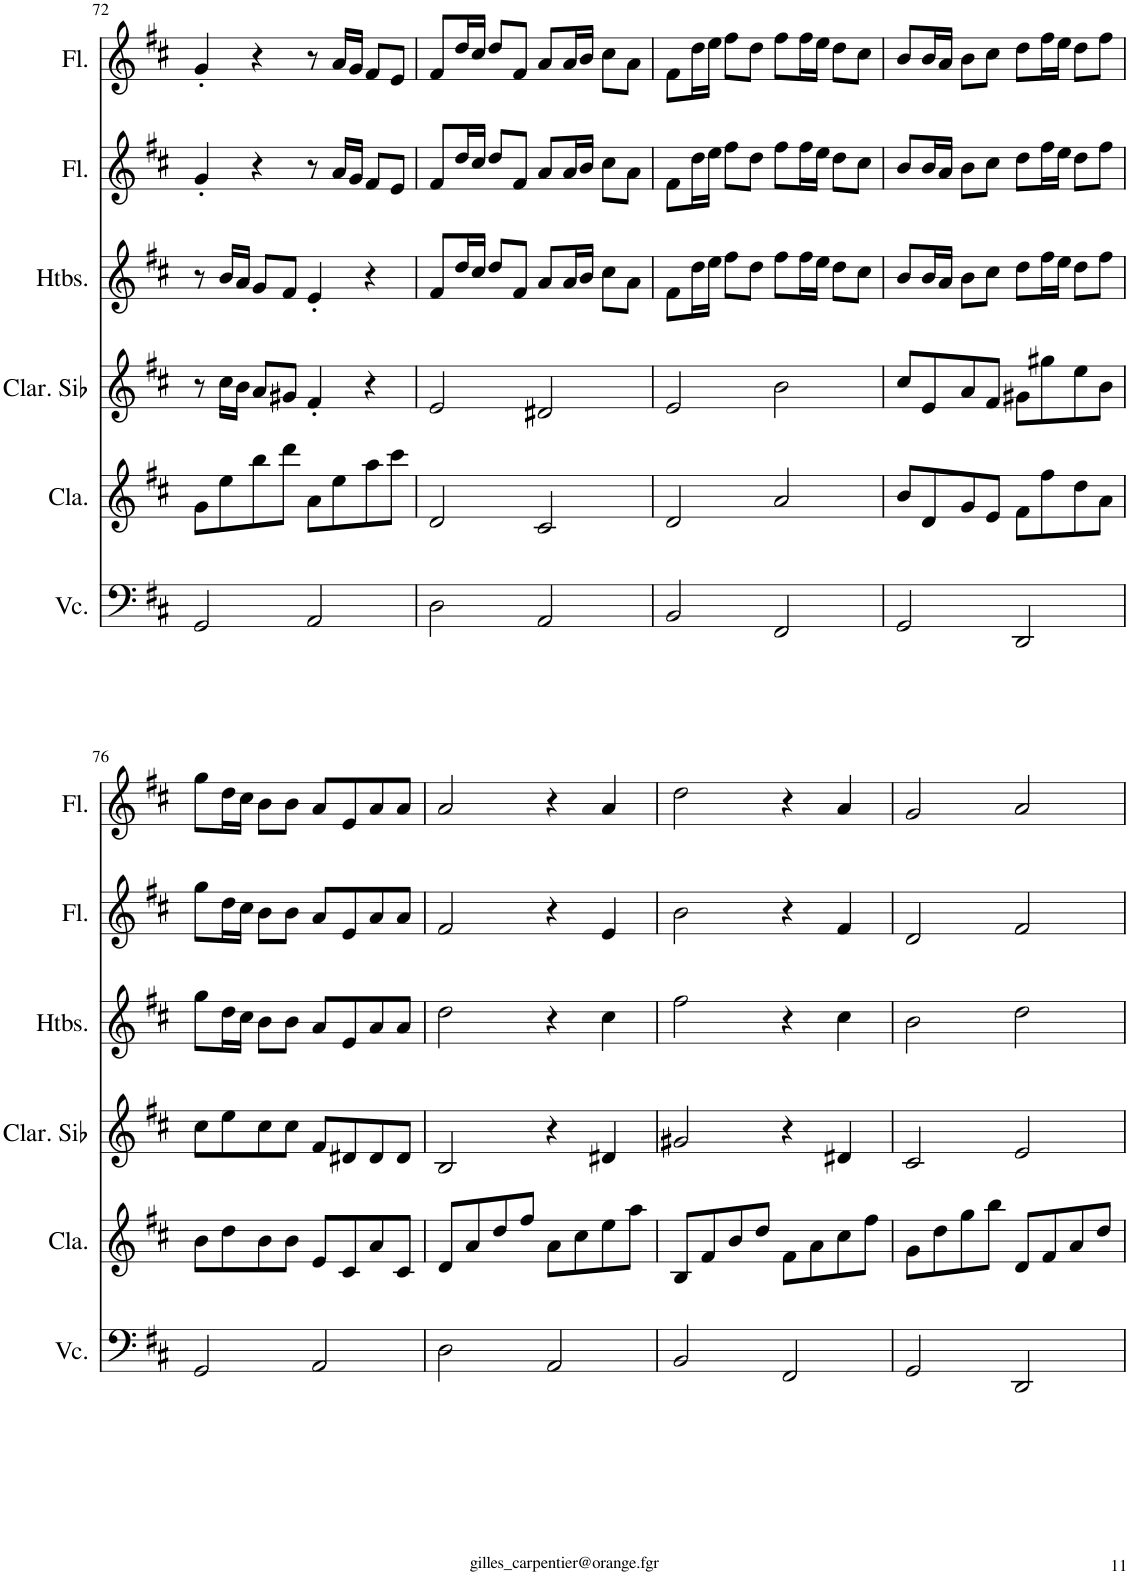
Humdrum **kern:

**kern	**kern	**kern	**kern	**kern	**kern
*part6	*part5	*part4	*part3	*part2	*part1
*staff6	*staff5	*staff4	*staff3	*staff2	*staff1
*I"Violoncelle, cello	*I"Clavecin, harpsichord	*I"Clarinette en Sib, clarinet	*I"Hautbois, oboe	*I"Flûte, flute 2	*I"Flûte, flute 1
*I'Vc.	*I'Cla.	*I'Clar. Sib	*I'Htbs.	*I'Fl.	*I'Fl.
!!LO:PB:g=z
*clefF4	*clefG2	*clefG2	*clefG2	*clefG2	*clefG2
*	*	*Trd1c2	*	*	*
*k[f#c#]	*k[f#c#]	*k[f#c#]	*k[f#c#]	*k[f#c#]	*k[f#c#]
*M4/4	*M4/4	*M4/4	*M4/4	*M4/4	*M4/4
=72	=72	=72	=72	=72	=72
2GG/	8g\L	8r	8r	4g'/	4g'/
.	8ee\	16cc#\LL	16b/LL	.	.
.	.	16b\JJ	16a/JJ	.	.
.	8bb\	8a/L	8g/L	4r	4r
.	8ddd\J	8g#X/J	8f#/J	.	.
2AA/	8a\L	4f#'/	4e'/	8r	8r
.	8ee\	.	.	16a/LL	16a/LL
.	.	.	.	16g/JJ	16g/JJ
.	8aa\	4r	4r	8f#/L	8f#/L
.	8ccc#\J	.	.	8e/J	8e/J
=73	=73	=73	=73	=73	=73
2D\	2d/	2e/	8f#/L	8f#/L	8f#/L
.	.	.	16dd/L	16dd/L	16dd/L
.	.	.	16cc#/JJ	16cc#/JJ	16cc#/JJ
.	.	.	8dd/L	8dd/L	8dd/L
.	.	.	8f#/J	8f#/J	8f#/J
2AA/	2c#/	2d#X/	8a/L	8a/L	8a/L
.	.	.	16a/L	16a/L	16a/L
.	.	.	16b/JJ	16b/JJ	16b/JJ
.	.	.	8cc#\L	8cc#\L	8cc#\L
.	.	.	8a\J	8a\J	8a\J
=74	=74	=74	=74	=74	=74
2BB/	2d/	2e/	8f#\L	8f#\L	8f#\L
.	.	.	16dd\L	16dd\L	16dd\L
.	.	.	16ee\JJ	16ee\JJ	16ee\JJ
.	.	.	8ff#\L	8ff#\L	8ff#\L
.	.	.	8dd\J	8dd\J	8dd\J
2FF#/	2a/	2b\	8ff#\L	8ff#\L	8ff#\L
.	.	.	16ff#\L	16ff#\L	16ff#\L
.	.	.	16ee\JJ	16ee\JJ	16ee\JJ
.	.	.	8dd\L	8dd\L	8dd\L
.	.	.	8cc#\J	8cc#\J	8cc#\J
=75	=75	=75	=75	=75	=75
2GG/	8b/L	8cc#/L	8b/L	8b/L	8b/L
.	8d/	8e/	16b/L	16b/L	16b/L
.	.	.	16a/JJ	16a/JJ	16a/JJ
.	8g/	8a/	8b\L	8b\L	8b\L
.	8e/J	8f#/J	8cc#\J	8cc#\J	8cc#\J
2DD/	8f#\L	8g#X\L	8dd\L	8dd\L	8dd\L
.	8ff#\	8gg#X\	16ff#\L	16ff#\L	16ff#\L
.	.	.	16ee\JJ	16ee\JJ	16ee\JJ
.	8dd\	8ee\	8dd\L	8dd\L	8dd\L
.	8a\J	8b\J	8ff#\J	8ff#\J	8ff#\J
!!LO:LB:g=z
=76	=76	=76	=76	=76	=76
2GG/	8b\L	8cc#\L	8gg\L	8gg\L	8gg\L
.	8dd\	8ee\	16dd\L	16dd\L	16dd\L
.	.	.	16cc#\JJ	16cc#\JJ	16cc#\JJ
.	8b\	8cc#\	8b\L	8b\L	8b\L
.	8b\J	8cc#\J	8b\J	8b\J	8b\J
2AA/	8e/L	8f#/L	8a/L	8a/L	8a/L
.	8c#/	8d#X/	8e/	8e/	8e/
.	8a/	8d#/	8a/	8a/	8a/
.	8c#/J	8d#/J	8a/J	8a/J	8a/J
=77	=77	=77	=77	=77	=77
2D\	8d/L	2B/	2dd\	2f#/	2a/
.	8a/	.	.	.	.
.	8dd/	.	.	.	.
.	8ff#/J	.	.	.	.
2AA/	8a\L	4r	4r	4r	4r
.	8cc#\	.	.	.	.
.	8ee\	4d#X/	4cc#\	4e/	4a/
.	8aa\J	.	.	.	.
=78	=78	=78	=78	=78	=78
2BB/	8B/L	2g#X/	2ff#\	2b\	2dd\
.	8f#/	.	.	.	.
.	8b/	.	.	.	.
.	8dd/J	.	.	.	.
2FF#/	8f#\L	4r	4r	4r	4r
.	8a\	.	.	.	.
.	8cc#\	4d#X/	4cc#\	4f#/	4a/
.	8ff#\J	.	.	.	.
=79	=79	=79	=79	=79	=79
2GG/	8g\L	2c#/	2b\	2d/	2g/
.	8dd\	.	.	.	.
.	8gg\	.	.	.	.
.	8bb\J	.	.	.	.
2DD/	8d/L	2e/	2dd\	2f#/	2a/
.	8f#/	.	.	.	.
.	8a/	.	.	.	.
.	8dd/J	.	.	.	.
=	=	=	=	=	=
*-	*-	*-	*-	*-	*-
